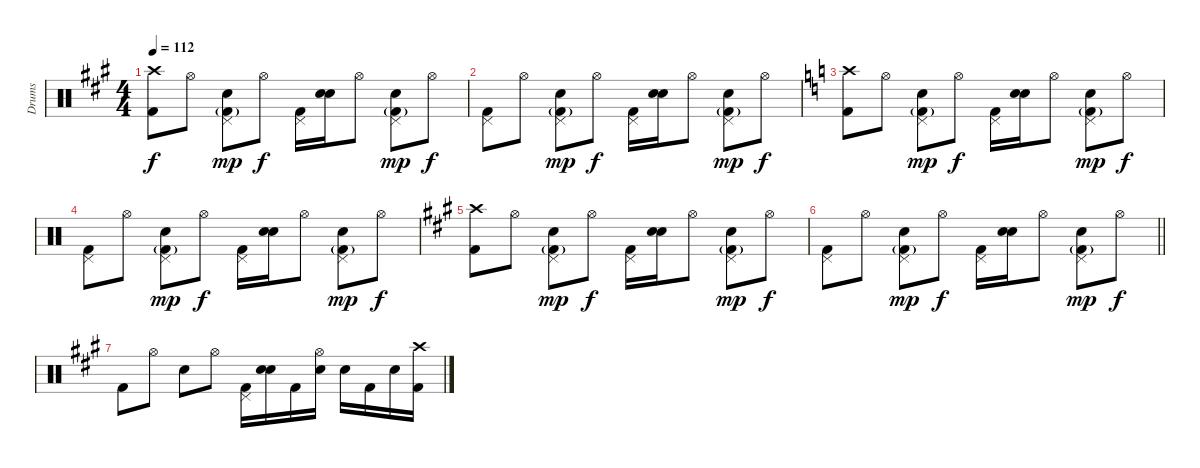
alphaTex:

\track ("Drums" "Drums") {instrument percussion}
\staff {score}
\articulation defaults
\ts (4 4)
\tempo 112
\clef neutral
\ks a
("Crash high (hit)" "Kick (hit) 2").8{dy f} "Hi-Hat (open)".8 ("Pedal Hi-Hat (hit)" "Electric Snare (hit)" "Kick (hit) 2"{g}).8{dy mp} "Hi-Hat (open)".8{dy f} ("Pedal Hi-Hat (hit)" "Kick (hit) 2").16 ("Snare (hit)"{x} "Electric Snare (hit)").16 "Hi-Hat (open)".8 ("Pedal Hi-Hat (hit)" "Electric Snare (hit)" "Kick (hit) 2"{g}).8{dy mp} "Hi-Hat (open)".8{dy f} |
("Pedal Hi-Hat (hit)" "Kick (hit) 2").8 "Hi-Hat (open)".8 ("Pedal Hi-Hat (hit)" "Electric Snare (hit)" "Kick (hit) 2"{g}).8{dy mp} "Hi-Hat (open)".8{dy f} ("Pedal Hi-Hat (hit)" "Kick (hit) 2").16 ("Snare (hit)"{x} "Electric Snare (hit)").16 "Hi-Hat (open)".8 ("Pedal Hi-Hat (hit)" "Electric Snare (hit)" "Kick (hit) 2"{g}).8{dy mp} "Hi-Hat (open)".8{dy f} |
\ks c
("Crash high (hit)" "Kick (hit) 2").8 "Hi-Hat (open)".8 ("Pedal Hi-Hat (hit)" "Electric Snare (hit)" "Kick (hit) 2"{g}).8{dy mp} "Hi-Hat (open)".8{dy f} ("Pedal Hi-Hat (hit)" "Kick (hit) 2").16 ("Snare (hit)"{x} "Electric Snare (hit)").16 "Hi-Hat (open)".8 ("Pedal Hi-Hat (hit)" "Electric Snare (hit)" "Kick (hit) 2"{g}).8{dy mp} "Hi-Hat (open)".8{dy f} |
("Pedal Hi-Hat (hit)" "Kick (hit) 2").8 "Hi-Hat (open)".8 ("Pedal Hi-Hat (hit)" "Electric Snare (hit)" "Kick (hit) 2"{g}).8{dy mp} "Hi-Hat (open)".8{dy f} ("Pedal Hi-Hat (hit)" "Kick (hit) 2").16 ("Snare (hit)"{x} "Electric Snare (hit)").16 "Hi-Hat (open)".8 ("Pedal Hi-Hat (hit)" "Electric Snare (hit)" "Kick (hit) 2"{g}).8{dy mp} "Hi-Hat (open)".8{dy f} |
\ks a
("Crash high (hit)" "Kick (hit) 2").8 "Hi-Hat (open)".8 ("Pedal Hi-Hat (hit)" "Electric Snare (hit)" "Kick (hit) 2"{g}).8{dy mp} "Hi-Hat (open)".8{dy f} ("Pedal Hi-Hat (hit)" "Kick (hit) 2").16 ("Snare (hit)"{x} "Electric Snare (hit)").16 "Hi-Hat (open)".8 ("Pedal Hi-Hat (hit)" "Electric Snare (hit)" "Kick (hit) 2"{g}).8{dy mp} "Hi-Hat (open)".8{dy f} |
\barLineRight lightlight
("Pedal Hi-Hat (hit)" "Kick (hit) 2").8 "Hi-Hat (open)".8 ("Pedal Hi-Hat (hit)" "Electric Snare (hit)" "Kick (hit) 2"{g}).8{dy mp} "Hi-Hat (open)".8{dy f} ("Pedal Hi-Hat (hit)" "Kick (hit) 2").16 ("Snare (hit)"{x} "Electric Snare (hit)").16 "Hi-Hat (open)".8 ("Pedal Hi-Hat (hit)" "Electric Snare (hit)" "Kick (hit) 2"{g}).8{dy mp} "Hi-Hat (open)".8{dy f} |
"Kick (hit) 2".8 "Hi-Hat (open)".8 "Electric Snare (hit)".8 "Hi-Hat (open)".8 ("Pedal Hi-Hat (hit)" "Kick (hit) 2").16 ("Electric Snare (hit)" "Snare (hit)"{x}).16 "Kick (hit) 2".16 ("Hi-Hat (open)" "Electric Snare (hit)").16 "Snare (hit)"{x}.16 "Kick (hit) 2".16 "Snare (hit)"{x}.16 ("Crash high (hit)" "Kick (hit) 2").16
